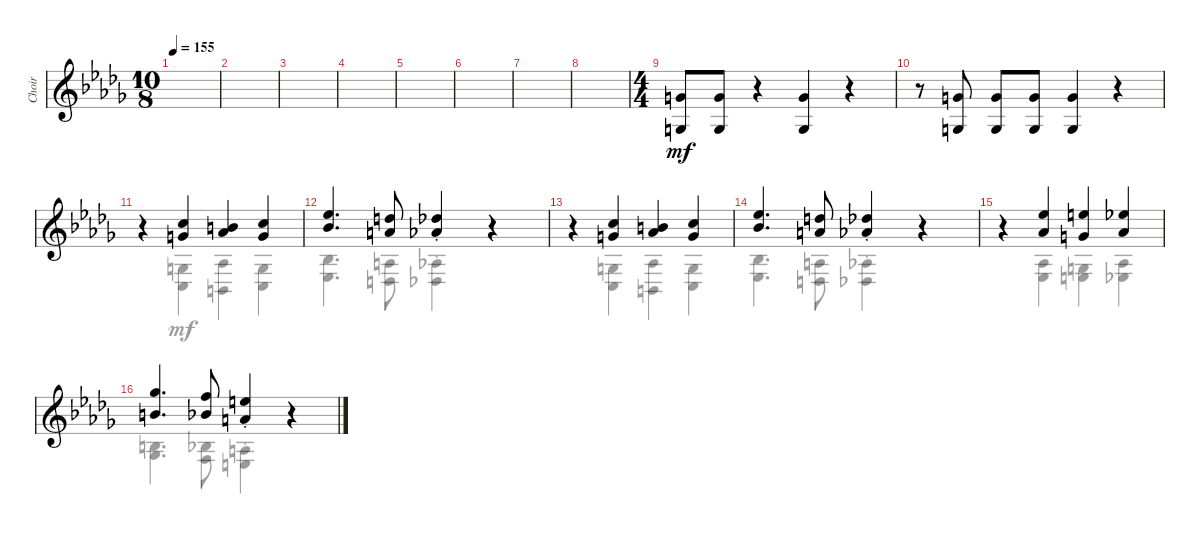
\track ("Choir" "Choir") {instrument choiraahs}
\staff {score}
\tuning (D4 A3 F3 C3 G2 D2) {hide}
\voice
\ts (10 8)
\tempo 155
\clef g2
\ks bbminor
|
|
|
|
|
|
|
|
\ts (4 4)
(5.1 2.3).8{dy mf} (5.1 2.3).8 r.4 (5.1 2.3).4 r.4 |
r.8 (5.1 2.3).8 (5.1 2.3).8 (5.1 2.3).8 (5.1 2.3).4 r.4 |
r.4 (15.2 14.3).4 (14.2 15.3).4 (15.2 14.3).4 |
(13.1 13.2).4{d} (12.1 12.2).8 (11.1{st} 11.2{st}).4 r.4 |
r.4 (15.2 14.3).4 (14.2 15.3).4 (15.2 14.3).4 |
(13.1 13.2).4{d} (12.1 12.2).8 (11.1{st} 11.2{st}).4 r.4 |
r.4 (18.2 15.3).4 (19.2 14.3).4 (18.2 15.3).4 |
(16.1 14.2).4{d} (15.1 13.2).8 (14.1{st} 12.2{st}).4 r.4
\voice
\clef g2
\ottava regular
\simile none
\ks bbminor
|
|
|
|
|
|
|
|
|
|
r.4 (7.4 5.5).4{dy mf} (8.4 4.5).4 (7.4 5.5).4 |
(5.3 3.4).4{d} (4.3 2.4).8 (3.3{st} 1.4{st}).4 r.4 |
r.4 (7.4 5.5).4 (8.4 4.5).4 (7.4 5.5).4 |
(5.3 3.4).4{d} (4.3 2.4).8 (3.3{st} 1.4{st}).4 r.4 |
r.4 (8.4 8.5).4 (7.4 9.5).4 (8.4 8.5).4 |
(11.4 11.5).4{d} (10.4 10.5).8 (9.4{st} 9.5{st}).4 r.4
